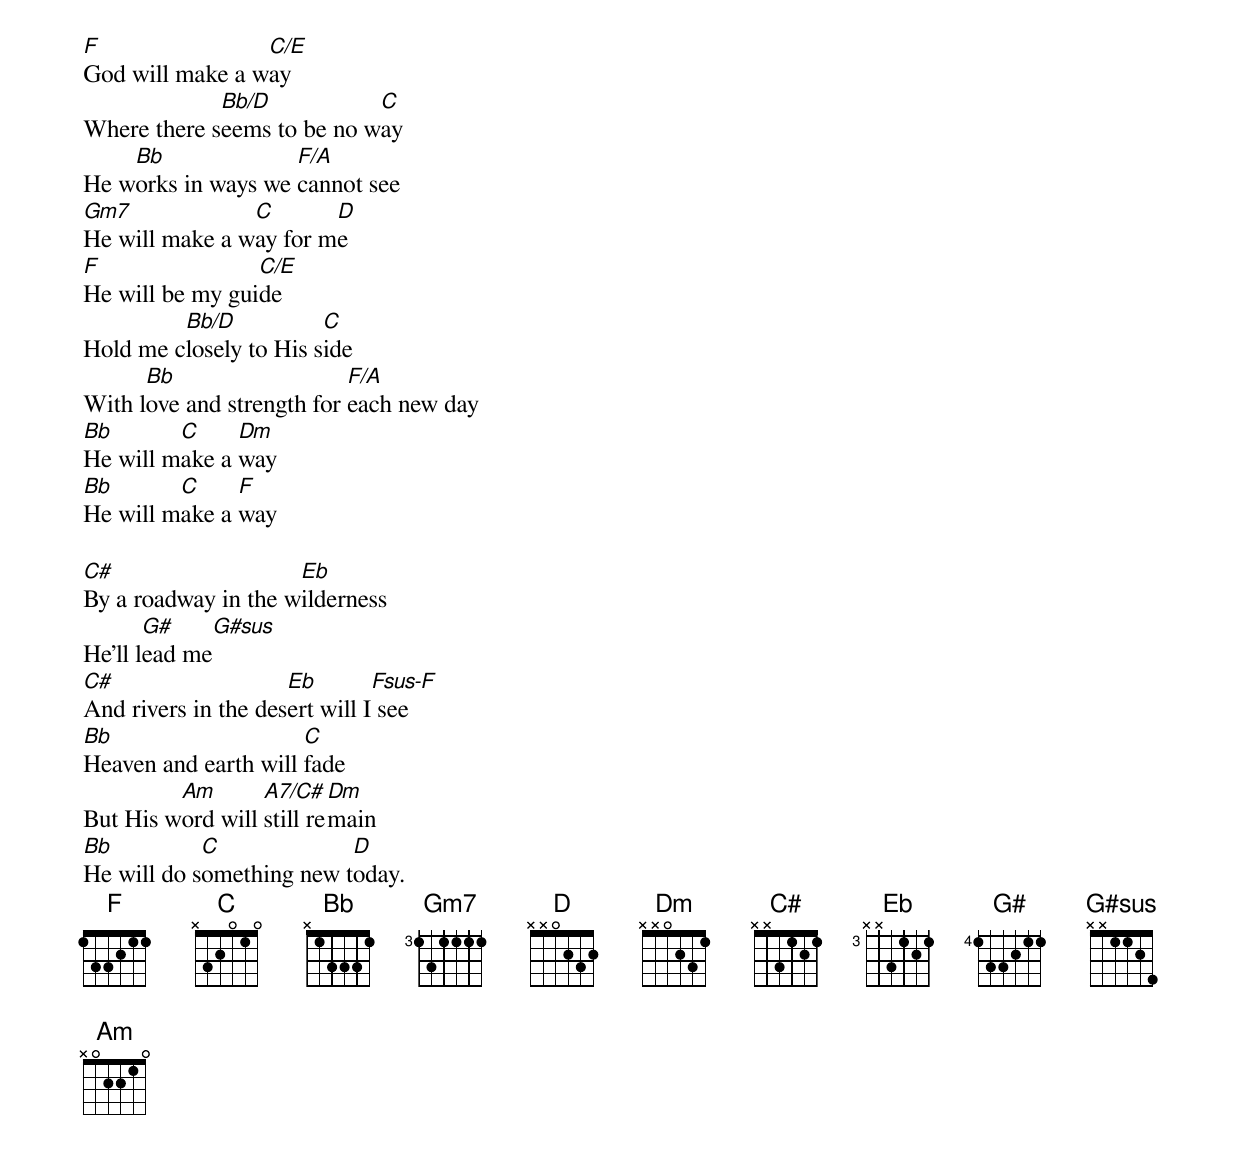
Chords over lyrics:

F                C/E
God will make a way
             Bb/D           C
Where there seems to be no way
    Bb              F/A
He works in ways we cannot see
Gm7             C       D
He will make a way for me
F                C/E
He will be my guide
         Bb/D           C
Hold me closely to His side
      Bb                   F/A
With love and strength for each new day
Bb       C     Dm
He will make a way
Bb       C     F
He will make a way
<page break>
C#                   Eb
By a roadway in the wilderness
       G#    G#sus
He'll lead me
C#                   Eb        Fsus-F
And rivers in the desert will I see
Bb                    C
Heaven and earth will fade
         Am       A7/C#   Dm
But His word will still remain
Bb          C             D
He will do something new today.
